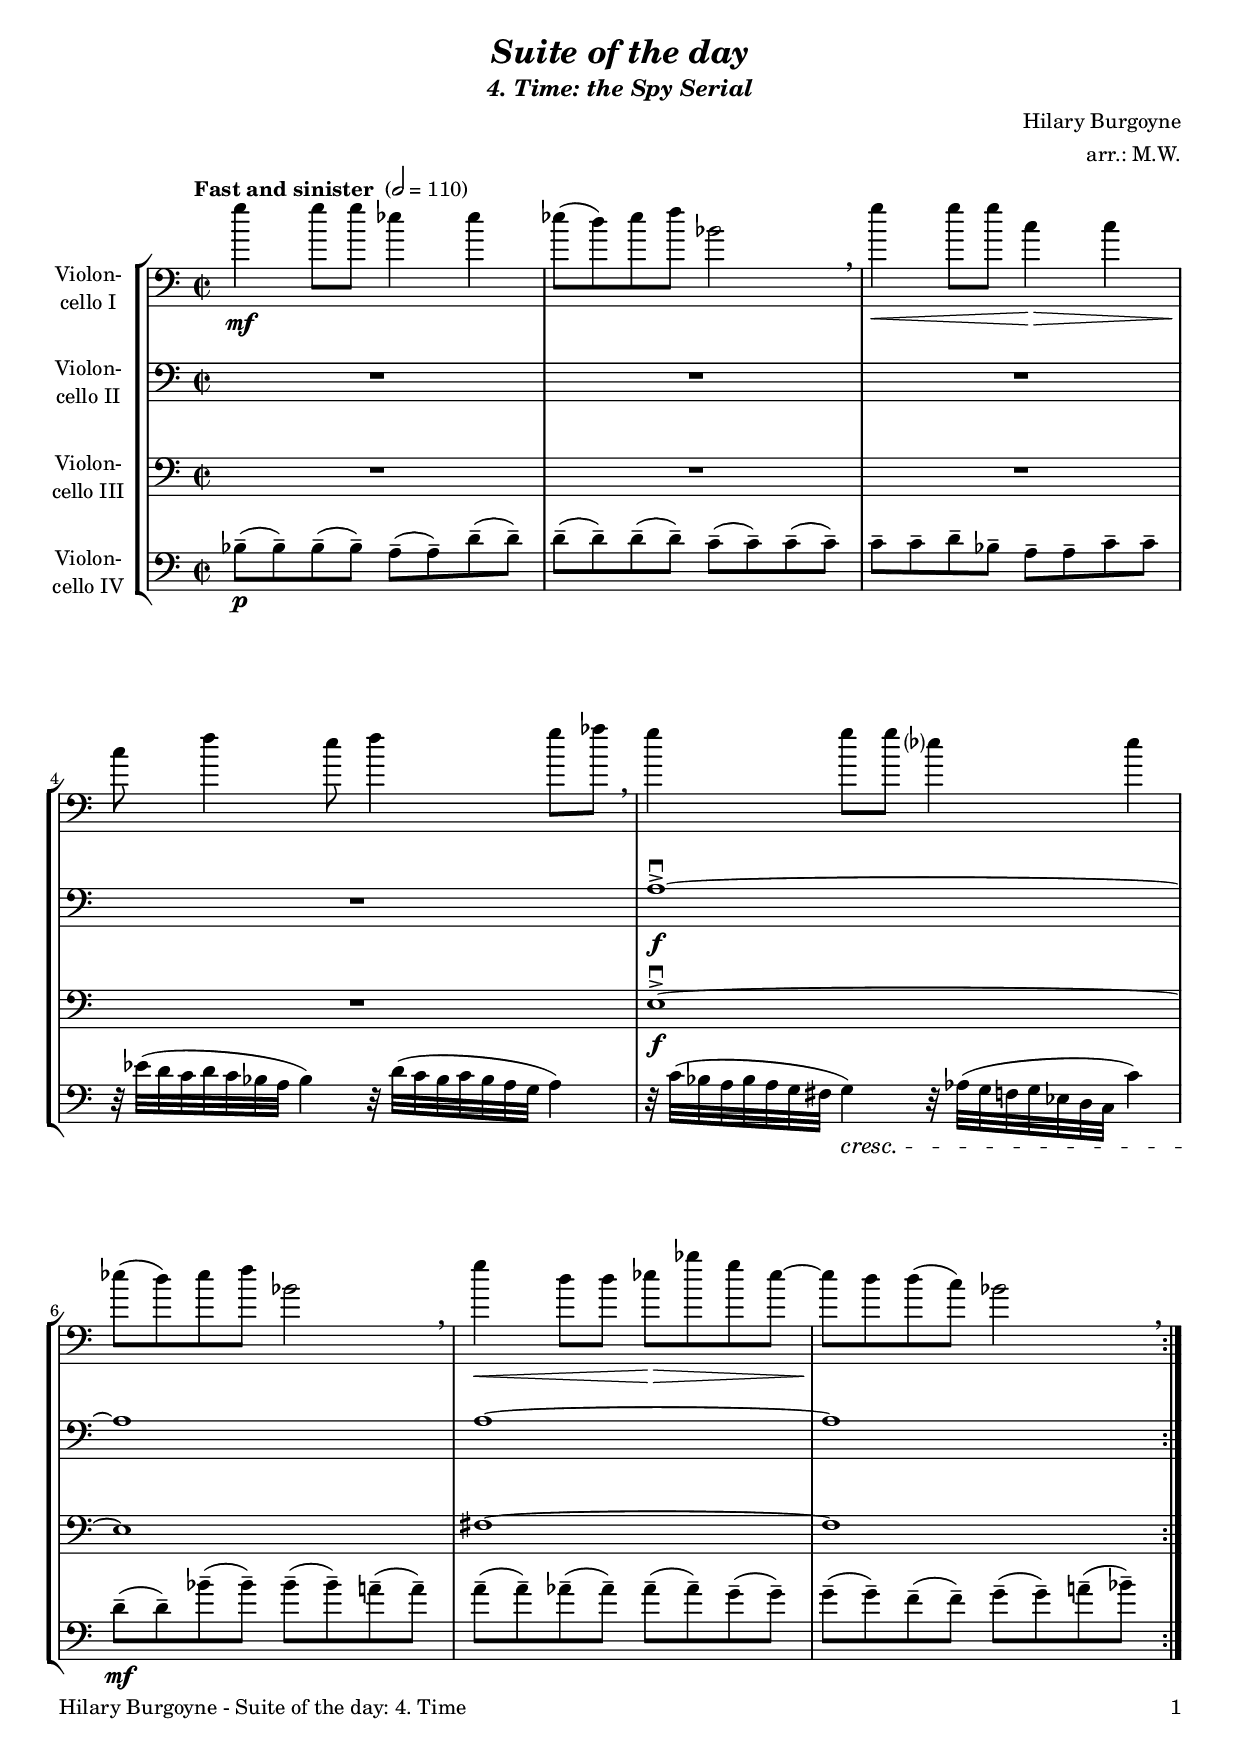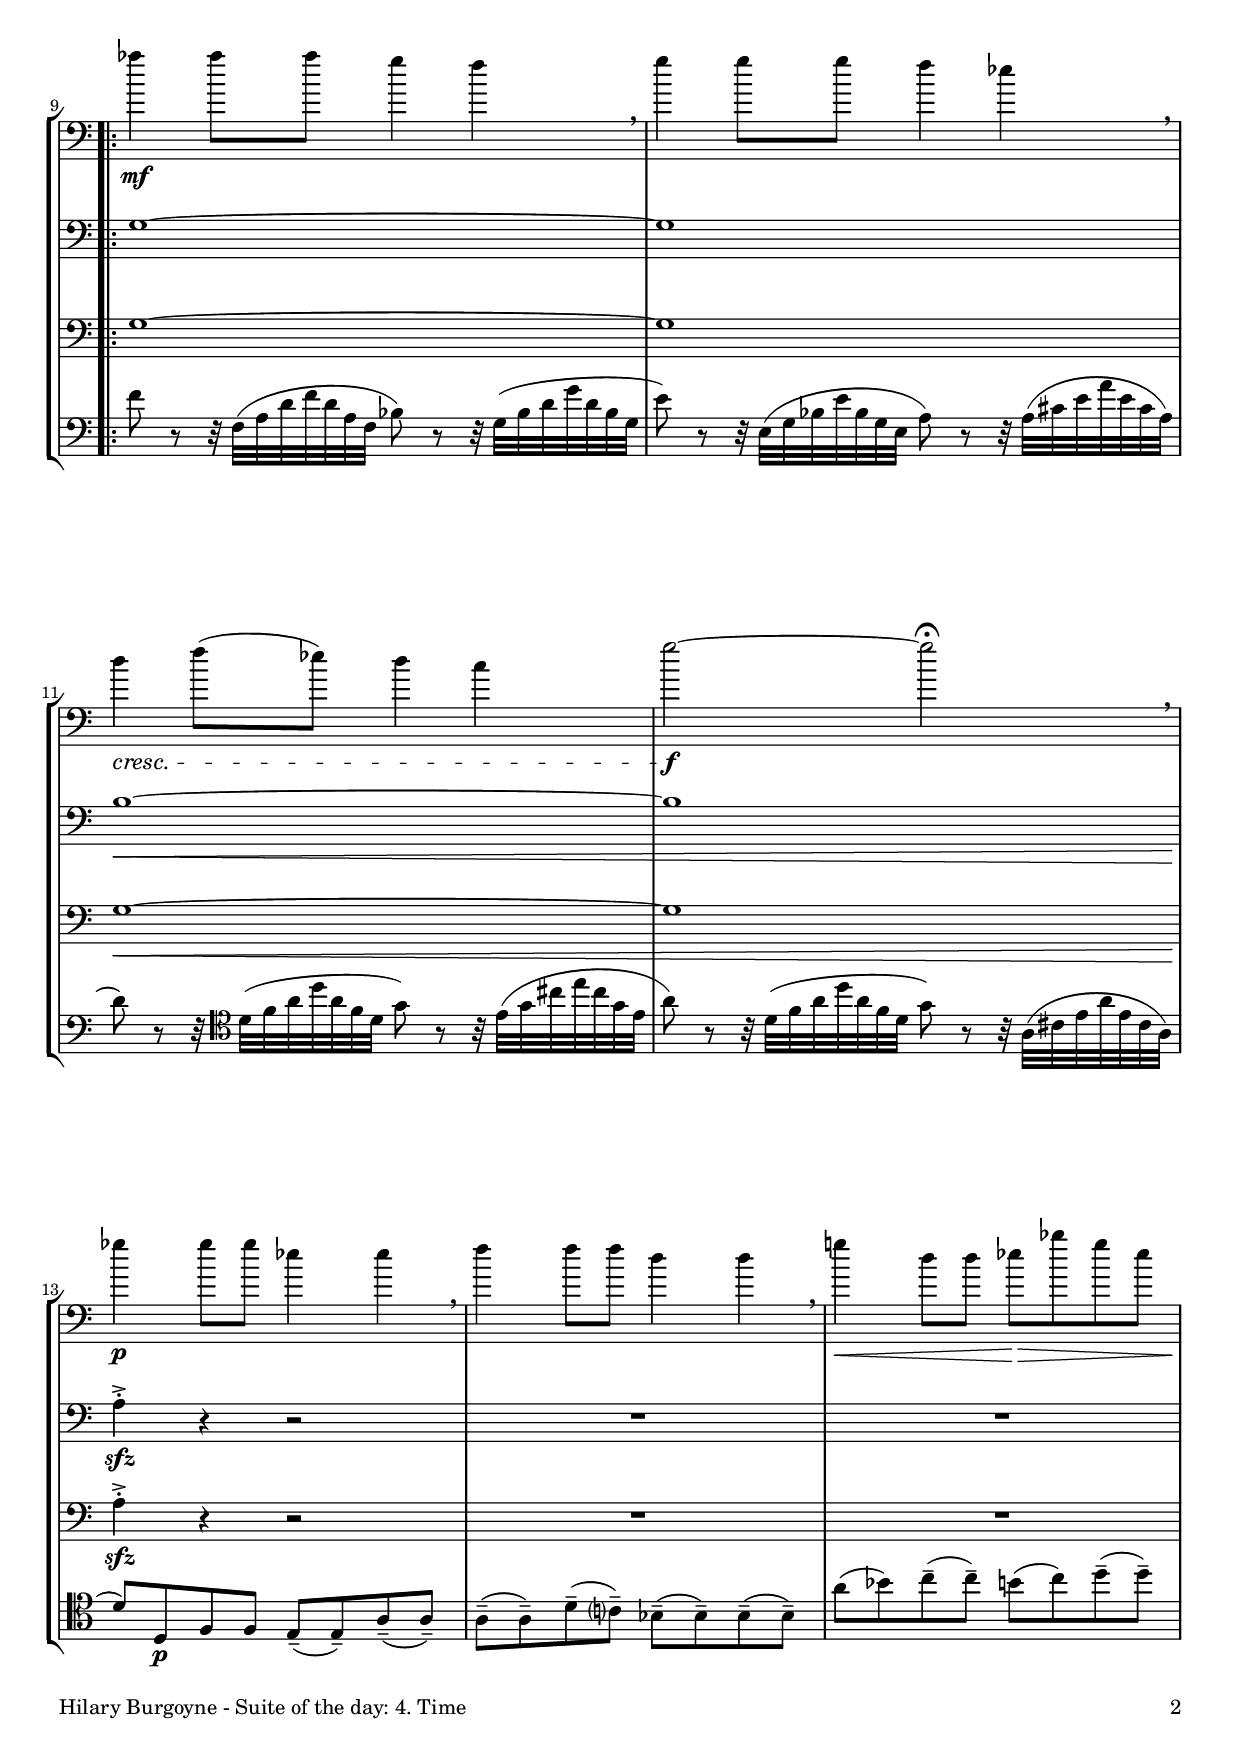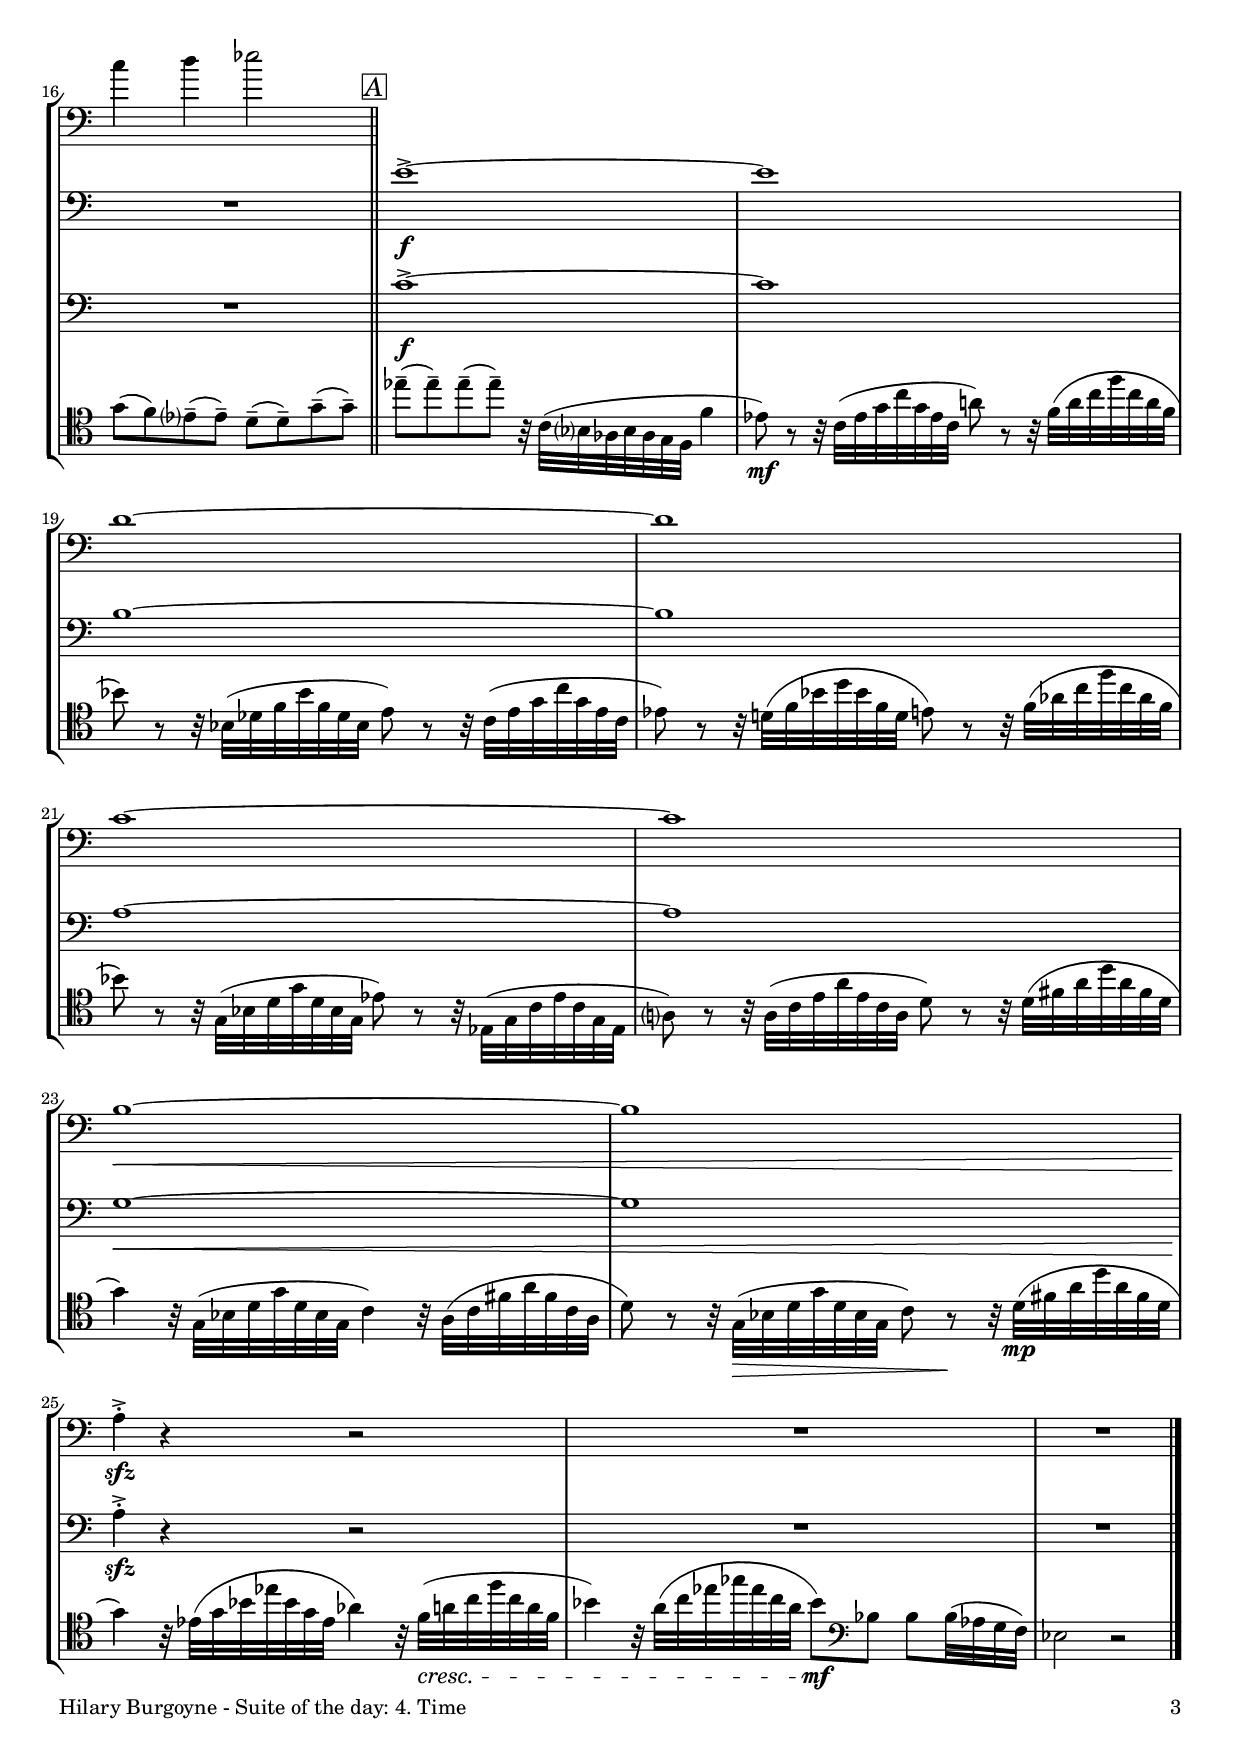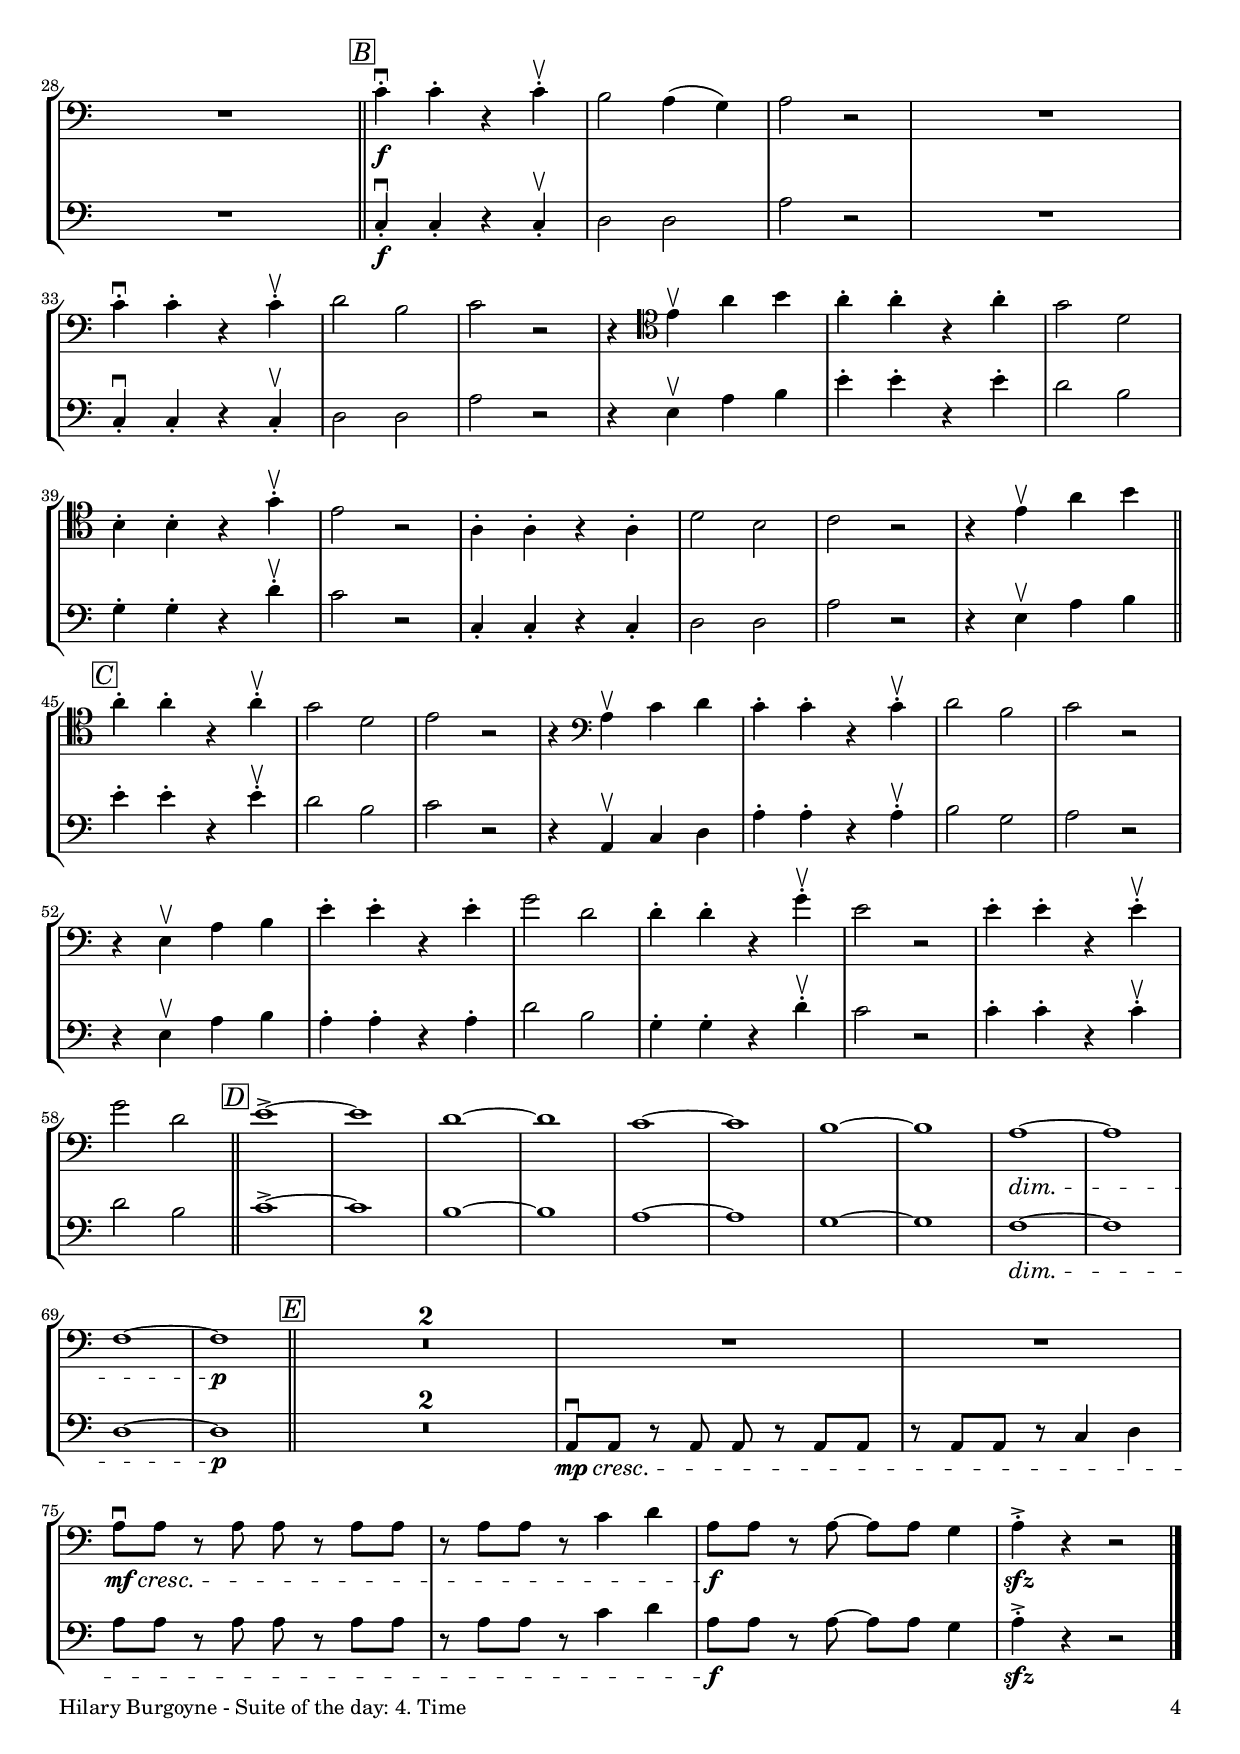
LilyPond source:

\version "2.22.0"
\include "deutsch.ly"

#(set-global-staff-size 18)

\header {
  title     = \markup \bold \italic "Suite of the day"
  subtitle  = \markup \bold \italic "4. Time: the Spy Serial"
  composer  = "Hilary Burgoyne"
  arranger  = "arr.: M.W."
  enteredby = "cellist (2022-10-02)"
%  piece     = ""
}

voiceconsts = {
  \key c \major
  \time 2/2
  \clef "bass"
%  \numericTimeSignature
  \compressEmptyMeasures
  % Set default beaming for all staves
%  \set Timing.beamExceptions = #'()
%  \set Timing.baseMoment     = #(ly:make-moment 1 4)
%  \set Timing.beatStructure  = #'(1 1 1 1)
  \tempo "Fast and sinister " 2=110
}

mivl = "violin"
miba = "cello"
mipz = "pizzicato strings"

boxa = { \bar "||" \mark \markup \box \italic "A" }
boxb = { \bar "||" \mark \markup \box \italic "B" }
boxc = { \bar "||" \mark \markup \box \italic "C" }
boxd = { \bar "||" \mark \markup \box \italic "D" }
boxe = { \bar "||" \mark \markup \box \italic "E" }

rall = \mark \markup \box \italic "rall."
simi = \markup \italic "simile"

\include "v1.ily"
vb = \relative c' {
  \voiceconsts

  R1*4
  a1~->\downbow\f
  a

  a~
  a
  g~
  g
  h~\<
  h
  a4-.->\!\sfz r r2

  R1*3 \boxa
  e'1~->\f
  e
  d~
  d

  c~
  c
  h~\<
  h
  a4-.->\!\sfz r r2
  R1*3 \boxb
  c4-.\downbow\f c-. r c-.\upbow
  h2 a4( g)
  a2 r
  R1
  c4-.\downbow c-. r c-.\upbow

  d2 h
  c r
  r4 \clef "tenor" e\upbow a h
  a-. a-. r a-.
  g2 d
  h4-. h-. r g'-.\upbow
  e2 r

  a,4-. a-. r a-.
  d2 h
  c r
  r4 e\upbow a h \boxc
  a-. a-. r a-.\upbow
  g2 d

  e r
  r4 \clef "bass" a,\upbow c d
  c-. c-. r c-.\upbow
  d2 h
  c r
  r4 e,\upbow a h
  e-. e-. r e-.

  g2 d
  d4-. d-. r g-.\upbow
  e2 r
  e4-. e-. r e-.\upbow
  g2 d \boxd
  e1~->
  e

  d~
  d
  c~
  c
  h~
  h

  a~\dim
  a
  f~
  f\p \boxe
  R1*4
  a8\downbow\mf\cresc a r a a r a a
  r a a r c4 d
  a8\f a r a~ a a g4
  a-.->\sfz r r2 \bar "|."
}

vc = \relative c {
  \voiceconsts

  R1*4
  e1~->\downbow\f
  e

  fis~
  fis
  g~
  g
  g~\<
  g
  a4-.->\!\sfz r r2

  R1*3 \boxa
  c1~->\f
  c
  h~
  h

  a~
  a
  g~\<
  g
  a4-.->\!\sfz r r2
  R1*3 \boxb
  c,4-.\downbow\f c-. r c-.\upbow
  d2 d
  a' r
  R1
  c,4-.\downbow c-. r c-.\upbow

  d2 d
  a' r
  r4 e\upbow a h
  e-. e-. r e-.
  d2 h
  g4-. g-. r d'-.\upbow
  c2 r

  c,4-. c-. r c-.
  d2 d
  a' r
  r4 e\upbow a h \boxc
  e-. e-. r e-.\upbow
  d2 h

  c r
  r4 a,\upbow c d
  a'-. a-. r a-.\upbow
  h2 g
  a r
  r4 e\upbow a h
  a-. a-. r a-.

  d2 h
  g4-. g-. r d'-.\upbow
  c2 r
  c4-. c-. r c-.\upbow
  d2 h \boxd
  c1~->
  c

  h~
  h
  a~
  a
  g~
  g

  f~\dim
  f
  d~
  d\p \boxe
  R1*2

  a8\downbow\mp\cresc a r a a r a a
  r a a r c4 d
  a'8 a r a a r a a
  r a a r c4 d
  a8\f a r a~ a a g4
  a-.->\sfz r r2 \bar "|."
}

\include "v4.ily"

music = \new StaffGroup <<
      \new Staff {
	\set Staff.midiInstrument = \miba
	\set Staff.instrumentName = \markup \center-column { "Violon-" "cello I" }
	\transpose  c c { \va }
      }

      \new Staff {
	\set Staff.midiInstrument = \miba
	\set Staff.instrumentName = \markup \center-column { "Violon-" "cello II" }
	\transpose  c c { \vb }
      }

      \new Staff {
	\set Staff.midiInstrument = \miba
	\set Staff.instrumentName = \markup \center-column { "Violon-" "cello III" }
	\transpose  c c { \vc }
      }

      \new Staff {
	\set Staff.midiInstrument = \miba
	\set Staff.instrumentName = \markup \center-column { "Violon-" "cello IV" }
	\transpose  c c { \vd }
      }
>>

\book {
   \paper {
    print-page-number = ##t
    print-first-page-number = ##t
    ragged-last-bottom = ##f
    oddHeaderMarkup = \markup \null
    evenHeaderMarkup = \markup \null
    oddFooterMarkup = \markup {
      \fill-line {
        \on-the-fly #print-page-number-check-first
        "Hilary Burgoyne - Suite of the day: 4. Time" \fromproperty #'page:page-number-string
      }
    }
    evenFooterMarkup = \oddFooterMarkup
  } \score {
    \music
    \layout {}
  }

  \score {
    \unfoldRepeats \music

    \midi {
      \context {
        \Score
      }
    }
  }
}
